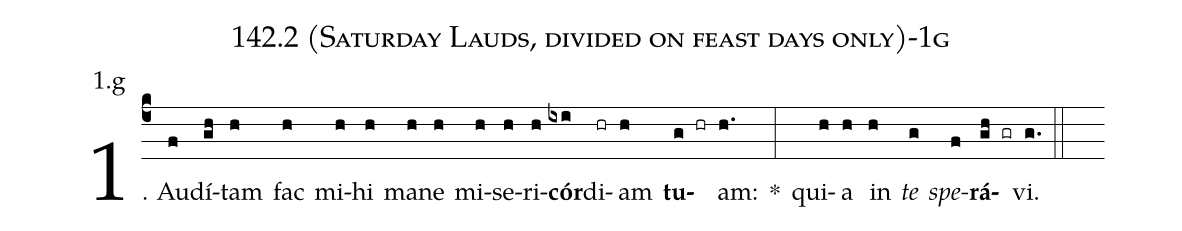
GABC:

name: 142.2 (Saturday Lauds, divided on feast days only)-1g;
annotation: 1.g;
%%
(c4)1. Au(f)dí(gh)tam(h) fac(h) mi(h)hi(h) ma(h)ne(h) mi(h)se(h)ri(h)<b>cór</b>(ixi)di(hr)am(h) <b>tu</b>(g hr)am:(h.) *(:) qui(h)a(h) in(h) <i>te</i>(g) <i>spe</i>(f)<b>rá</b>(gh gr)vi.(g.) (::)
